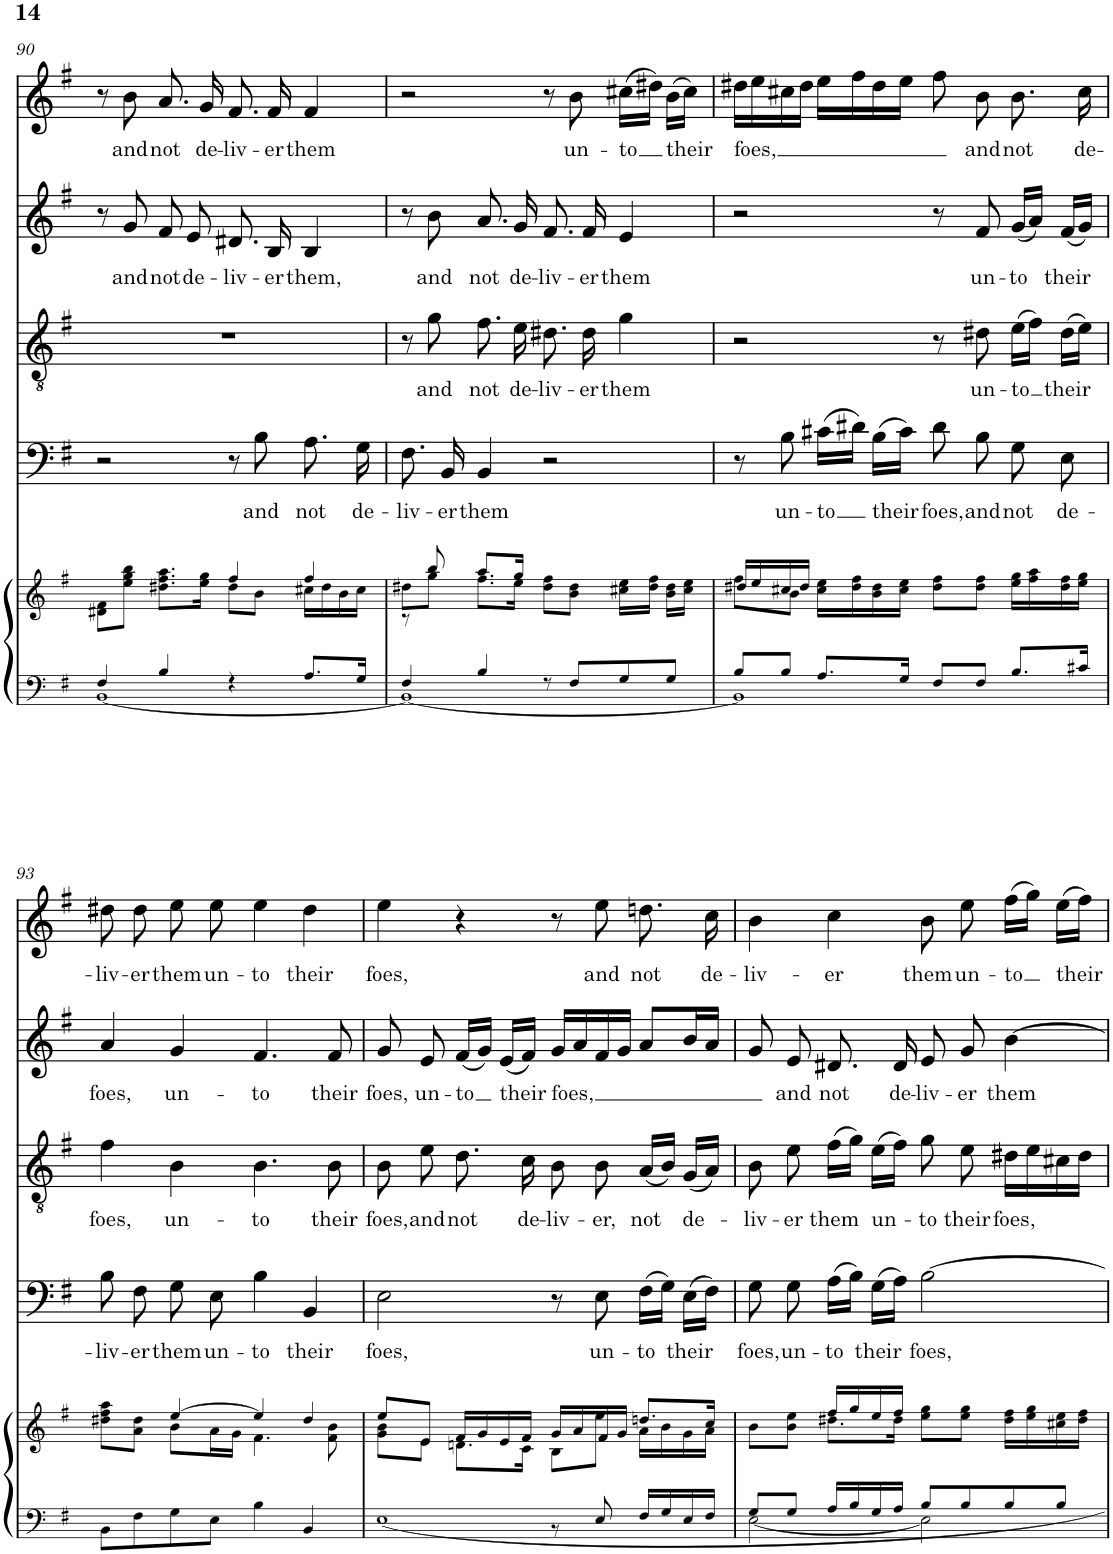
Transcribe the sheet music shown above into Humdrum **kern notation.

**kern	**kern	**kern	**text	**kern	**text	**kern	**text	**kern	**text
*part5	*part5	*part4	*part4	*part3	*part3	*part2	*part2	*part1	*part1
*staff6	*staff5	*staff4	*staff4	*staff3	*staff3	*staff2	*staff2	*staff1	*staff1
*I"Piano	*	*I"Basso	*	*I"Tenore	*	*I"Alto	*	*I"Canto	*
*I'Pno	*	*	*	*	*	*	*	*	*
!!LO:PB:g=z
*clefF4	*clefG2	*clefF4	*	*clefGv2	*	*clefG2	*	*clefG2	*
*k[f#]	*k[f#]	*k[f#]	*	*k[f#]	*	*k[f#]	*	*k[f#]	*
*G:	*G:	*G:	*	*G:	*	*G:	*	*G:	*
*M4/4	*M4/4	*M4/4	*	*M4/4	*	*M4/4	*	*M4/4	*
*met(c)	*met(c)	*met(c)	*	*met(c)	*	*met(c)	*	*met(c)	*
=90	=90	=90	=90	=90	=90	=90	=90	=90	=90
*^	*^	*	*	*	*	*	*	*	*
4F/	[1BB-	8dn\ 8f\L	2ryy	2r	.	1r	.	8r	.	8r	.
!	!	!	!	!	!	!	!	!	!LO:LY:b	!	!LO:LY:b
.	.	8ee-\ 8gg-\ 8bb-\J	.	.	.	.	.	8g-/	and	8b-\	and
!	!	!	!	!	!	!	!	!	!LO:LY:b	!	!LO:LY:b
4B-/	.	8.ddn\ 8.ff\ 8.aa-\L	.	.	.	.	.	8f/	not	8.a-/	not
!	!	!	!	!	!	!	!	!	!LO:LY:b	!	!
.	.	.	.	.	.	.	.	8e-/	de-	.	.
!	!	!	!	!	!	!	!	!	!	!	!LO:LY:b
.	.	16ee-\ 16gg-\Jk	.	.	.	.	.	.	.	16g-/	de-
!	!	!	!	!	!	!	!	!	!LO:LY:b	!	!LO:LY:b
4r	.	8dd\L	4ff/	8r	.	.	.	8.dn/	-liv-	8.f/	-liv-
!	!	!	!	!	!LO:LY:b	!	!	!	!	!	!
.	.	8b-\J	.	8B-\	and	.	.	.	.	.	.
!	!	!	!	!	!	!	!	!	!LO:LY:b	!	!LO:LY:b
.	.	.	.	.	.	.	.	16B-/	-er	16f/	-er
!	!	!	!	!	!LO:LY:b	!	!	!	!LO:LY:b	!	!LO:LY:b
8.A-/L	.	16ccn\LL	4ff/	8.A-\	not	.	.	4B-/	them,	4f/	them
.	.	16dd\	.	.	.	.	.	.	.	.	.
.	.	16b-\	.	.	.	.	.	.	.	.	.
!	!	!	!	!	!LO:LY:b	!	!	!	!	!	!
16G-/Jk	.	16cc\JJ	.	16G-\	de-	.	.	.	.	.	.
=91	=91	=91	=91	=91	=91	=91	=91	=91	=91	=91	=91
!	!	!	!	!	!LO:LY:b	!	!	!	!	!	!
4F/	1BB-_	8ddn\L	8r	8.F\	-liv-	8r	.	8r	.	2r	.
!	!	!	!	!	!	!	!LO:LY:b	!	!LO:LY:b	!	!
.	.	8gg-\J	8bb-/	.	.	8g-\	and	8b-\	and	.	.
!	!	!	!	!	!LO:LY:b	!	!	!	!	!	!
.	.	.	.	16BB-/	-er	.	.	.	.	.	.
!	!	!	!	!	!LO:LY:b	!	!LO:LY:b	!	!LO:LY:b	!	!
4B-/	.	8.ff\L	8.aa-/L	4BB-/	them	8.f\	not	8.a-/	not	.	.
!	!	!	!	!	!	!	!LO:LY:b	!	!LO:LY:b	!	!
.	.	16ee-\Jk	16gg-/Jk	.	.	16e-\	de-	16g-/	de-	.	.
!	!	!	!	!	!	!	!LO:LY:b	!	!LO:LY:b	!	!
8r	.	8dd\ 8ff\L	2ryy	2r	.	8.dn\	-liv-	8.f/	-liv-	8r	.
!	!	!	!	!	!	!	!	!	!	!	!LO:LY:b
8F/L	.	8b-\ 8dd\J	.	.	.	.	.	.	.	8b-\	un-
!	!	!	!	!	!	!	!LO:LY:b	!	!LO:LY:b	!	!
.	.	.	.	.	.	16d\	-er	16f/	-er	.	.
!	!	!	!	!	!	!	!LO:LY:b	!	!LO:LY:b	!	!LO:LY:b
8G-/	.	16ccn\ 16ee-\LL	.	.	.	4g-\	them	4e-/	them	(16ccn\LL	-to
.	.	16dd\ 16ff\JJ	.	.	.	.	.	.	.	16ddn\JJ)	.
!	!	!	!	!	!	!	!	!	!	!	!LO:LY:b
8G-/J	.	16b-\ 16dd\LL	.	.	.	.	.	.	.	(16b-\LL	their
.	.	16cc\ 16ee-\JJ	.	.	.	.	.	.	.	16cc\JJ)	.
=92	=92	=92	=92	=92	=92	=92	=92	=92	=92	=92	=92
!	!	!	!	!	!	!	!	!	!	!	!LO:LY:b
8B-/L	1BB-]	16ddn/LL	8ff\L	8r	.	2r	.	2r	.	16ddn\LL	foes,
.	.	16ee-/	.	.	.	.	.	.	.	16ee-\	.
!	!	!	!	!	!LO:LY:b	!	!	!	!	!	!
8B-/J	.	16ccn/	8b-\J	8B-\	un-	.	.	.	.	16ccn\	.
.	.	16dd/JJ	.	.	.	.	.	.	.	16dd\JJ	.
!	!	!	!	!	!LO:LY:b	!	!	!	!	!	!
8.A-/L	.	2.ryy	16cc\ 16ee-\LL	(16cn\LL	-to	.	.	.	.	16ee-\LL	.
.	.	.	16dd\ 16ff\	16dn\JJ)	.	.	.	.	.	16ff\	.
!	!	!	!	!	!LO:LY:b	!	!	!	!	!	!
.	.	.	16b-\ 16dd\	(16B-\LL	their	.	.	.	.	16dd\	.
16G-/Jk	.	.	16cc\ 16ee-\JJ	16c\JJ)	.	.	.	.	.	16ee-\JJ	.
!	!	!	!	!	!LO:LY:b	!	!	!	!	!	!
8F/L	.	.	8dd\ 8ff\L	8d\	foes,	8r	.	8r	.	8ff\	.
!	!	!	!	!	!LO:LY:b	!	!LO:LY:b	!	!LO:LY:b	!	!LO:LY:b
8F/J	.	.	8dd\ 8ff\J	8B-\	and	8dn\	un-	8f/	un-	8b-\	and
!	!	!	!	!	!LO:LY:b	!	!LO:LY:b	!	!LO:LY:b	!	!LO:LY:b
8.B-/L	.	.	16ee-\ 16gg-\LL	8G-\	not	(16e-\LL	-to	(16g-/LL	-to	8.b-\	not
.	.	.	16ff\ 16aa-\	.	.	16f\JJ)	.	16a-/JJ)	.	.	.
!	!	!	!	!	!LO:LY:b	!	!LO:LY:b	!	!LO:LY:b	!	!
.	.	.	16dd\ 16ff\	8E-\	de-	(16d\LL	their	(16f/LL	their	.	.
!	!	!	!	!	!	!	!	!	!	!	!LO:LY:b
16cn/Jk	.	.	16ee-\ 16gg-\JJ	.	.	16e-\JJ)	.	16g-/JJ)	.	16cc\	de-
*v	*v	*	*	*	*	*	*	*	*	*	*
!!LO:LB:g=z
=93	=93	=93	=93	=93	=93	=93	=93	=93	=93	=93
!	!	!	!	!LO:LY:b	!	!LO:LY:b	!	!LO:LY:b	!	!LO:LY:b
8BB-\L	8ddn\ 8ff\ 8aa-\L	4ryy	8B-\	-liv-	4f\	foes,	4a-/	foes,	8ddn\	-liv-
!	!	!	!	!LO:LY:b	!	!	!	!	!	!LO:LY:b
8F\	8a-\ 8dd\J	.	8F\	-er	.	.	.	.	8dd\	-er
!	!	!	!	!LO:LY:b	!	!LO:LY:b	!	!LO:LY:b	!	!LO:LY:b
8G-\	8b-\L	[4ee-/	8G-\	them	4B-\	un-	4g-/	un-	8ee-\	them
!	!	!	!	!LO:LY:b	!	!	!	!	!	!LO:LY:b
8E-\J	16a-\L	.	8E-\	un-	.	.	.	.	8ee-\	un-
.	16g-\JJ	.	.	.	.	.	.	.	.	.
!	!	!	!	!LO:LY:b	!	!LO:LY:b	!	!LO:LY:b	!	!LO:LY:b
4B-\	4.f\	4ee-/]	4B-\	-to	4.B-\	-to	4.f/	-to	4ee-\	-to
!	!	!	!	!LO:LY:b	!	!	!	!	!	!LO:LY:b
4BB-/	.	4dd/	4BB-/	their	.	.	.	.	4dd\	their
!	!	!	!	!	!	!LO:LY:b	!	!LO:LY:b	!	!
.	8f\ 8b-\	.	.	.	8B-\	their	8f/	their	.	.
=94	=94	=94	=94	=94	=94	=94	=94	=94	=94	=94
*^	*	*	*	*	*	*	*	*	*	*
!	!	!	!	!	!LO:LY:b	!	!LO:LY:b	!	!LO:LY:b	!	!LO:LY:b
1E-	2ryy	8ee-/L	8g-\ 8b-\L	2E-\	foes,	8B-\	foes,	8g-/	foes,	4ee-\	foes,
!	!	!	!	!	!	!	!LO:LY:b	!	!LO:LY:b	!	!
.	.	8e-/J	8e-\J	.	.	8e-\	and	8e-/	un-	.	.
!	!	!	!	!	!	!	!LO:LY:b	!	!LO:LY:b	!	!
.	.	16f/LL	8.d-X\L	.	.	8.d-\	not	(16f/LL	-to	4r	.
.	.	16g-/	.	.	.	.	.	16g-/JJ)	.	.	.
!	!	!	!	!	!	!	!	!	!LO:LY:b	!	!
.	.	16e-/	.	.	.	.	.	(16e-/LL	their	.	.
!	!	!	!	!	!	!	!LO:LY:b	!	!	!	!
.	.	16f/JJ	16c-\Jk	.	.	16c-\	de-	16f/JJ)	.	.	.
!	!	!	!	!	!	!	!LO:LY:b	!	!LO:LY:b	!	!
.	8r	16g-/LL	8B-\L	8r	.	8B-\	-liv-	16g-/LL	foes,	8r	.
.	.	16a-/	.	.	.	.	.	16a-/	.	.	.
!	!	!	!	!	!LO:LY:b	!	!LO:LY:b	!	!	!	!LO:LY:b
.	8E-/	16f/	8ee-\J	8E-\	un-	8B-\	-er,	16f/	.	8ee-\	and
.	.	16g-/JJ	.	.	.	.	.	16g-/JJ	.	.	.
!	!	!	!	!	!LO:LY:b	!	!LO:LY:b	!	!	!	!LO:LY:b
.	16F/LL	8.dd-X/L	16a-\LL	(16F\LL	-to	(16A-/LL	not	8a-/L	.	8.dd-X\	not
.	16G-/	.	16b-\	16G-\JJ)	.	16B-/JJ)	.	.	.	.	.
!	!	!	!	!	!LO:LY:b	!	!LO:LY:b	!	!	!	!
.	16E-/	.	16g-\	(16E-\LL	their	(16G-/LL	de-	16b-/L	.	.	.
!	!	!	!	!	!	!	!	!	!	!	!LO:LY:b
.	16F/JJ	16cc-/Jk	16a-\JJ	16F\JJ)	.	16A-/JJ)	.	16a-/JJ	.	16cc-\	de-
=95	=95	=95	=95	=95	=95	=95	=95	=95	=95	=95	=95
!	!	!	!	!	!LO:LY:b	!	!LO:LY:b	!	!	!	!LO:LY:b
8G-/L	[2E-\	8b-\L	4ryy	8G-\	foes,	8B-\	liv-	8g-/	.	4b-\	-liv-
!	!	!	!	!	!LO:LY:b	!	!LO:LY:b	!	!LO:LY:b	!	!
8G-/J	.	8b-\ 8ee-\J	.	8G-\	un-	8e-\	-er	8e-/	and	.	.
!	!	!	!	!	!LO:LY:b	!	!LO:LY:b	!	!LO:LY:b	!	!LO:LY:b
16A-/LL	.	8.ddn\L	16ff/LL	(16A-\LL	-to	(16f\LL	them	8.dn/	not	4cc-\	-er
16B-/	.	.	16gg-/	16B-\JJ)	.	16g-\JJ)	.	.	.	.	.
!	!	!	!	!	!LO:LY:b	!	!LO:LY:b	!	!	!	!
16G-/	.	.	16ee-/	(16G-\LL	their	(16e-\LL	un-	.	.	.	.
!	!	!	!	!	!	!	!	!	!LO:LY:b	!	!
16A-/JJ	.	16dd\Jk	16ff/JJ	16A-\JJ)	.	16f\JJ)	.	16d/	de-	.	.
!	!	!	!	!	!LO:LY:b	!	!LO:LY:b	!	!LO:LY:b	!	!LO:LY:b
8B-/L	2E-\]	8ee-\ 8gg-\L	2ryy	[2B-\	foes,	8g-\	to	8e-/	-liv-	8b-\	them
!	!	!	!	!	!	!	!LO:LY:b	!	!LO:LY:b	!	!LO:LY:b
8B-/	.	8ee-\ 8gg-\J	.	.	.	8e-\	their	8g-/	-er	8ee-\	un-
!	!	!	!	!	!	!	!LO:LY:b	!	!LO:LY:b	!	!LO:LY:b
8B-/	.	16dd\ 16ff\LL	.	.	.	16dn\LL	foes,	[4b-\	them	(16ff\LL	-to
.	.	16ee-\ 16gg-\	.	.	.	16e-\	.	.	.	16gg-\JJ)	.
!	!	!	!	!	!	!	!	!	!	!	!LO:LY:b
8B-/J	.	16ccn\ 16ee-\	.	.	.	16cn\	.	.	.	(16ee-\LL	their
.	.	16dd\ 16ff\JJ	.	.	.	16d\JJ	.	.	.	16ff\JJ)	.
*v	*v	*	*	*	*	*	*	*	*	*	*
*	*v	*v	*	*	*	*	*	*	*	*
=	=	=	=	=	=	=	=	=	=
*-	*-	*-	*-	*-	*-	*-	*-	*-	*-
